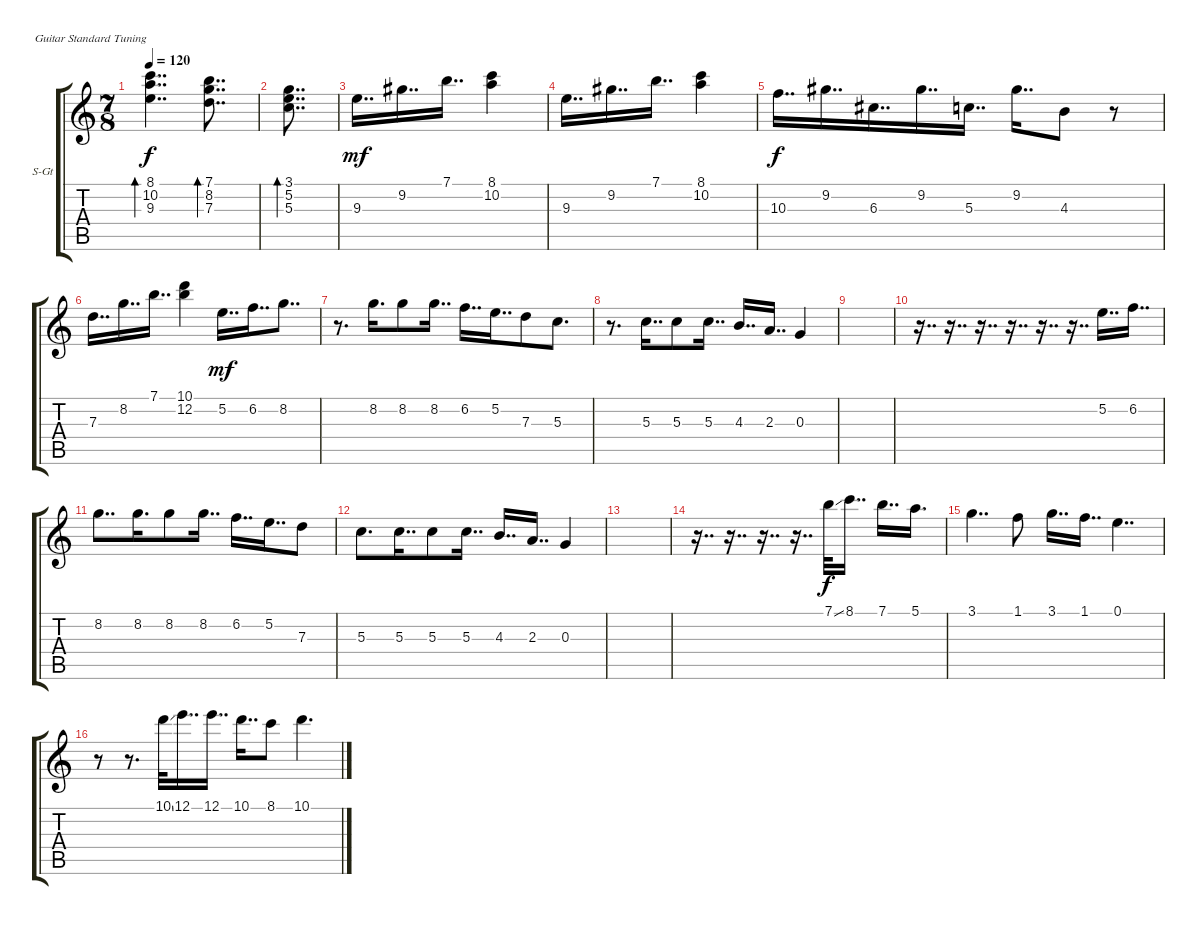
\defaultSystemsLayout 4
\bracketExtendMode groupsimilarinstruments
\firstSystemTrackNameOrientation horizontal
\otherSystemsTrackNameOrientation horizontal
\track ("Steel Guitar" "S-Gt") {instrument acousticguitarsteel}
\staff {score tabs}
\tuning (E4 B3 G3 D3 A2 E2)
\ts (7 8)
\tempo 120
\clef g2
\ks c
(8.1 10.2 9.3).4{dd bd 79 dy f} (7.1 8.2 7.3).8{dd bd 199} |
(3.1 5.2 5.3).8{dd bd 199} |
9.3.16{dd dy mf} 9.2.16{dd} 7.1.16{dd} (8.1 10.2).4 |
9.3.16{dd} 9.2.16{dd} 7.1.16{dd} (8.1 10.2).4 |
10.3.16{dd dy f} 9.2.16{dd} 6.3.16{dd} 9.2.16{dd} 5.3.16{dd} 9.2.16{dd} 4.3.8 r.8 |
7.3.16{dd} 8.2.16{dd} 7.1.16{dd} (10.1 12.2).4 5.2.16{dd dy mf} 6.2.16{dd} 8.2.8{dd} |
r.8{d} 8.2.16{d} 8.2.8 8.2.16{dd} 6.2.16{dd} 5.2.16{dd} 7.3.8 5.3.8{d} |
r.8{d} 5.3.16{dd} 5.3.8 5.3.16{dd} 4.3.16{dd} 2.3.16{dd} 0.3.4 |
|
r.16{dd} r.16{dd} r.16{dd} r.16{dd} r.16{dd} r.16{dd} 5.2.16{dd} 6.2.16{dd} |
8.2.8{dd} 8.2.16{d} 8.2.8 8.2.16{dd} 6.2.16{dd} 5.2.16{dd} 7.3.8 |
5.3.8{d} 5.3.16{dd} 5.3.8 5.3.16{dd} 4.3.16{dd} 2.3.16{dd} 0.3.4 |
|
r.16{dd} r.16{dd} r.16{dd} r.16{dd} 7.1{ss}.32{dy f} 8.1.16{dd} 7.1.16{dd} 5.1.16{d} |
3.1.4{dd} 1.1.8 3.1.16{dd} 1.1.16{dd} 0.1.4{dd} |
r.8 r.8{d} 10.1{ss}.32 12.1.16{dd} 12.1.16{dd} 10.1.16{dd} 8.1.8 10.1.4{d}
